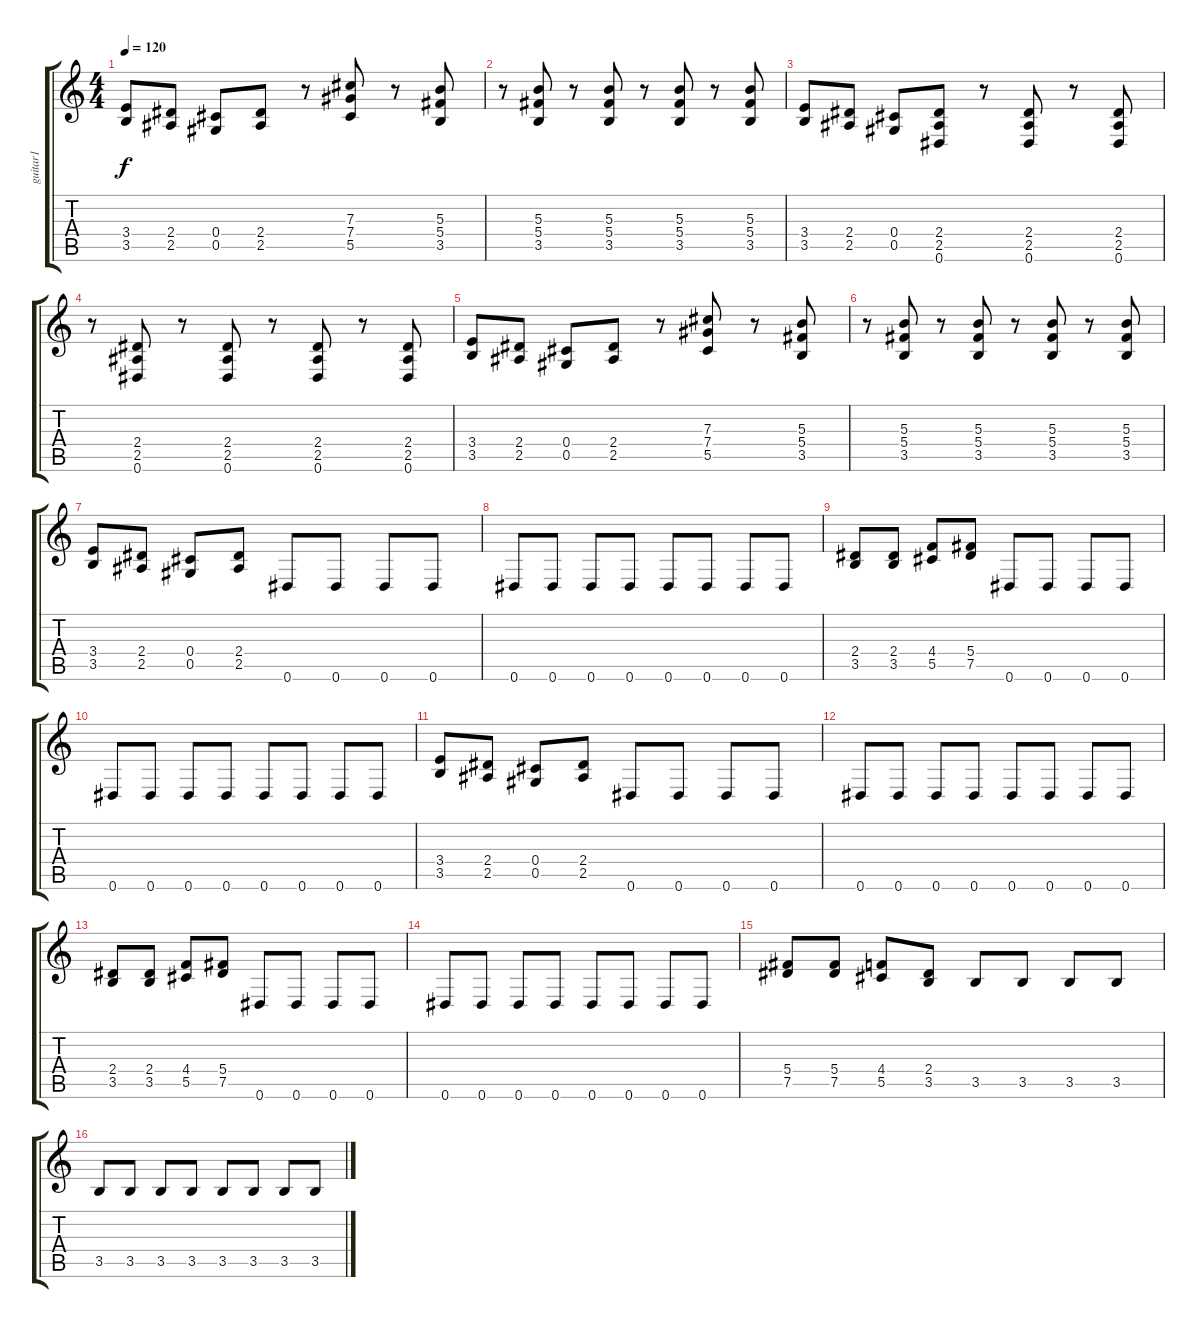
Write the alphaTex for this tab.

\track ("guitar1" "guitar1") {instrument distortionguitar}
\staff {score tabs}
\tuning (Eb4 Bb3 Gb3 Db3 Ab2 Eb2) {hide}
\ts (4 4)
\tempo 120
\clef g2
\ks c
(3.4 3.5).8{dy f} (2.4 2.5).8 (0.4 0.5).8 (2.4 2.5).8 r.8 (7.3 7.4 5.5).8 r.8 (5.3 5.4 3.5).8 |
r.8 (5.3 5.4 3.5).8 r.8 (5.3 5.4 3.5).8 r.8 (5.3 5.4 3.5).8 r.8 (5.3 5.4 3.5).8 |
(3.4 3.5).8 (2.4 2.5).8 (0.4 0.5).8 (2.4 2.5 0.6).8 r.8 (2.4 2.5 0.6).8 r.8 (2.4 2.5 0.6).8 |
r.8 (2.4 2.5 0.6).8 r.8 (2.4 2.5 0.6).8 r.8 (2.4 2.5 0.6).8 r.8 (2.4 2.5 0.6).8 |
(3.4 3.5).8 (2.4 2.5).8 (0.4 0.5).8 (2.4 2.5).8 r.8 (7.3 7.4 5.5).8 r.8 (5.3 5.4 3.5).8 |
r.8 (5.3 5.4 3.5).8 r.8 (5.3 5.4 3.5).8 r.8 (5.3 5.4 3.5).8 r.8 (5.3 5.4 3.5).8 |
(3.4 3.5).8 (2.4 2.5).8 (0.4 0.5).8 (2.4 2.5).8 0.6.8 0.6.8 0.6.8 0.6.8 |
0.6.8 0.6.8 0.6.8 0.6.8 0.6.8 0.6.8 0.6.8 0.6.8 |
(2.4 3.5).8 (2.4 3.5).8 (4.4 5.5).8 (5.4 7.5).8 0.6.8 0.6.8 0.6.8 0.6.8 |
0.6.8 0.6.8 0.6.8 0.6.8 0.6.8 0.6.8 0.6.8 0.6.8 |
(3.4 3.5).8 (2.4 2.5).8 (0.4 0.5).8 (2.4 2.5).8 0.6.8 0.6.8 0.6.8 0.6.8 |
0.6.8 0.6.8 0.6.8 0.6.8 0.6.8 0.6.8 0.6.8 0.6.8 |
(2.4 3.5).8 (2.4 3.5).8 (4.4 5.5).8 (5.4 7.5).8 0.6.8 0.6.8 0.6.8 0.6.8 |
0.6.8 0.6.8 0.6.8 0.6.8 0.6.8 0.6.8 0.6.8 0.6.8 |
(5.4 7.5).8 (5.4 7.5).8 (4.4 5.5).8 (2.4 3.5).8 3.5.8 3.5.8 3.5.8 3.5.8 |
3.5.8 3.5.8 3.5.8 3.5.8 3.5.8 3.5.8 3.5.8 3.5.8
